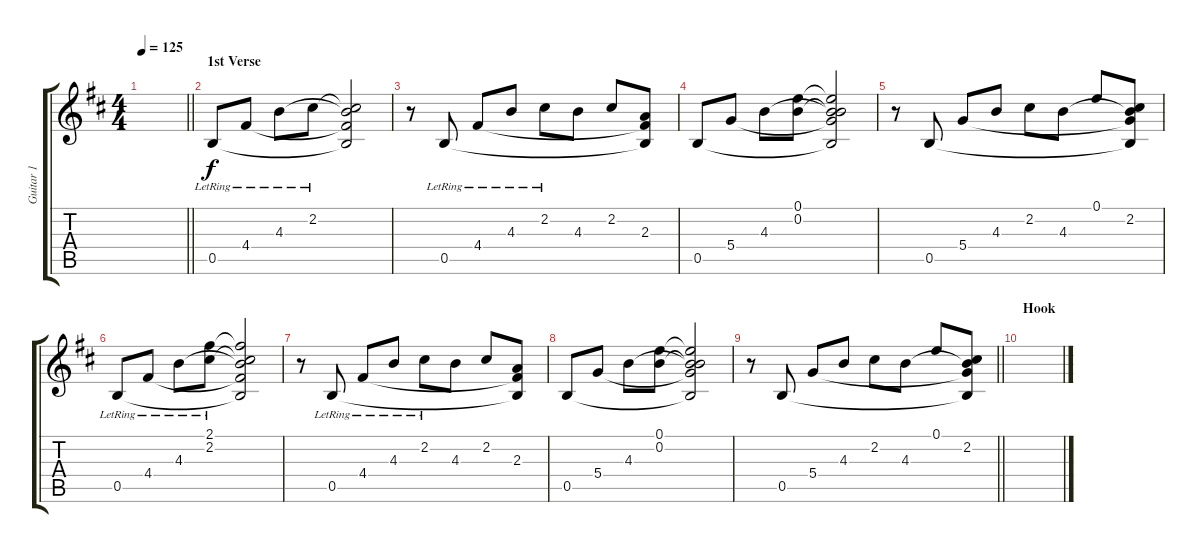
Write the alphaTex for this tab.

\track ("Guitar 1" "Guitar 1") {instrument electricguitarclean}
\staff {score tabs}
\tuning (E4 B3 G3 D3 B2 Gb2) {hide}
\ts (4 4)
\tempo 125
\clef g2
\barLineRight lightlight
\ks bminor
|
\section ("" "1st Verse")
0.5{lr}.8 4.4{lr}.8 4.3{lr}.8 2.2{lr}.8 (2.2{t} 4.3{t} 4.4{t} 0.5{t}).2 |
r.8 0.5{lr}.8 4.4{lr}.8 4.3{lr}.8 2.2{lr}.8 4.3.8 2.2.8 (2.3 4.4{t} 0.5{t}).8 |
0.5.8 5.4.8 4.3.8 (0.1 0.2).8 (0.1{t} 0.2{t} 4.3{t} 5.4{t} 0.5{t}).2 |
r.8 0.5.8 5.4.8 4.3.8 2.2.8 4.3.8 0.1.8 (2.2 4.3{t} 5.4{t} 0.5{t}).8 |
0.5{lr}.8 4.4{lr}.8 4.3{lr}.8 (2.1 2.2{lr}).8 (2.1{t} 2.2{t} 4.3{t} 4.4{t} 0.5{t}).2 |
r.8 0.5{lr}.8 4.4{lr}.8 4.3{lr}.8 2.2{lr}.8 4.3.8 2.2.8 (2.3 4.4{t} 0.5{t}).8 |
0.5.8 5.4.8 4.3.8 (0.1 0.2).8 (0.1{t} 0.2{t} 4.3{t} 5.4{t} 0.5{t}).2 |
\barLineRight lightlight
r.8 0.5.8 5.4.8 4.3.8 2.2.8 4.3.8 0.1.8 (2.2 4.3{t} 5.4{t} 0.5{t}).8 |
\section ("" "Hook")
